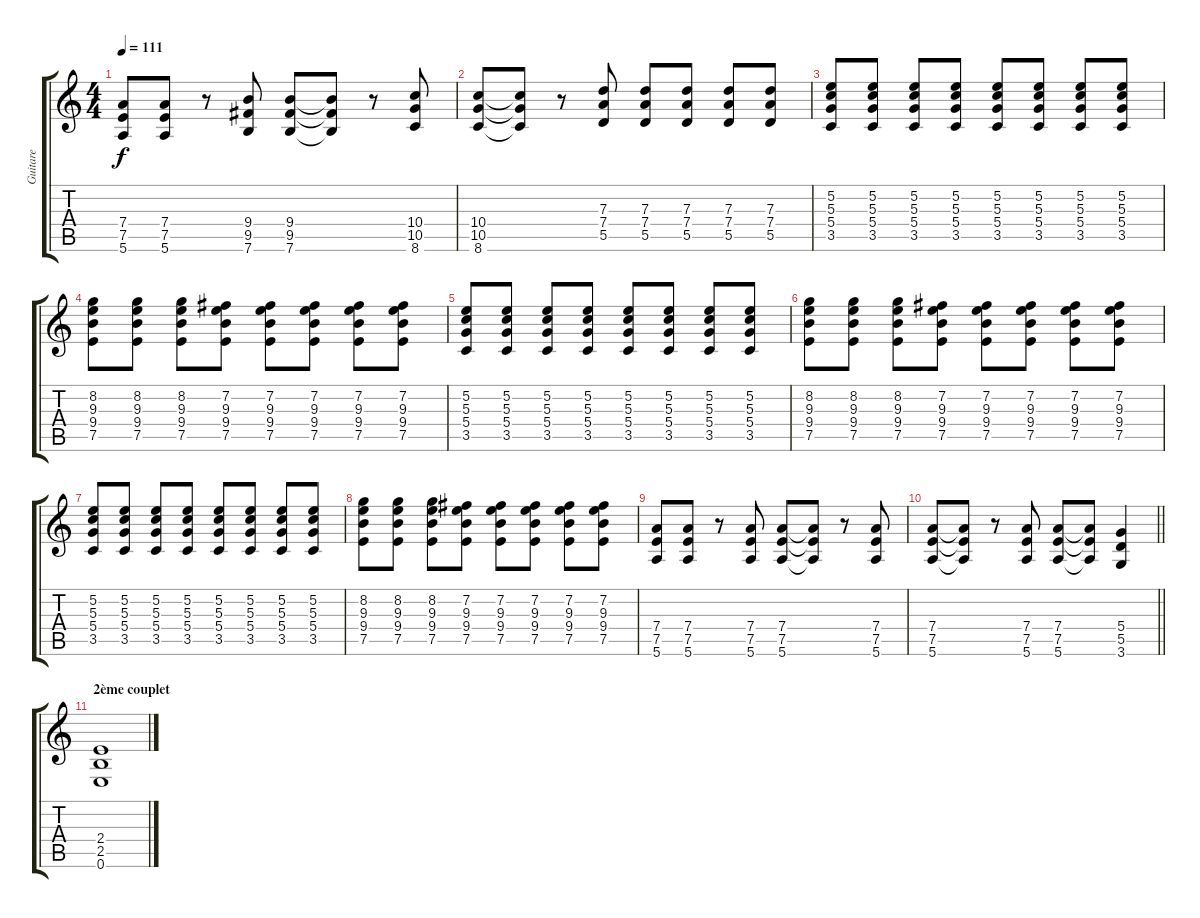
\track ("Guitare" "Guitare") {instrument distortionguitar}
\staff {score tabs}
\tuning (E4 B3 G3 D3 A2 E2) {hide}
\ts (4 4)
\tempo 111
\clef g2
\ks c
(7.4 7.5 5.6).8{dy f} (7.4 7.5 5.6).8 r.8 (9.4 9.5 7.6).8 (9.4 9.5 7.6).8 (9.4{t} 9.5{t} 7.6{t}).8 r.8 (10.4 10.5 8.6).8 |
(10.4 10.5 8.6).8 (10.4{t} 10.5{t} 8.6{t}).8 r.8 (7.3 7.4 5.5).8 (7.3 7.4 5.5).8 (7.3 7.4 5.5).8 (7.3 7.4 5.5).8 (7.3 7.4 5.5).8 |
(5.2 5.3 5.4 3.5).8 (5.2 5.3 5.4 3.5).8 (5.2 5.3 5.4 3.5).8 (5.2 5.3 5.4 3.5).8 (5.2 5.3 5.4 3.5).8 (5.2 5.3 5.4 3.5).8 (5.2 5.3 5.4 3.5).8 (5.2 5.3 5.4 3.5).8 |
(8.2 9.3 9.4 7.5).8 (8.2 9.3 9.4 7.5).8 (8.2 9.3 9.4 7.5).8 (7.2 9.3 9.4 7.5).8 (7.2 9.3 9.4 7.5).8 (7.2 9.3 9.4 7.5).8 (7.2 9.3 9.4 7.5).8 (7.2 9.3 9.4 7.5).8 |
(5.2 5.3 5.4 3.5).8 (5.2 5.3 5.4 3.5).8 (5.2 5.3 5.4 3.5).8 (5.2 5.3 5.4 3.5).8 (5.2 5.3 5.4 3.5).8 (5.2 5.3 5.4 3.5).8 (5.2 5.3 5.4 3.5).8 (5.2 5.3 5.4 3.5).8 |
(8.2 9.3 9.4 7.5).8 (8.2 9.3 9.4 7.5).8 (8.2 9.3 9.4 7.5).8 (7.2 9.3 9.4 7.5).8 (7.2 9.3 9.4 7.5).8 (7.2 9.3 9.4 7.5).8 (7.2 9.3 9.4 7.5).8 (7.2 9.3 9.4 7.5).8 |
(5.2 5.3 5.4 3.5).8 (5.2 5.3 5.4 3.5).8 (5.2 5.3 5.4 3.5).8 (5.2 5.3 5.4 3.5).8 (5.2 5.3 5.4 3.5).8 (5.2 5.3 5.4 3.5).8 (5.2 5.3 5.4 3.5).8 (5.2 5.3 5.4 3.5).8 |
(8.2 9.3 9.4 7.5).8 (8.2 9.3 9.4 7.5).8 (8.2 9.3 9.4 7.5).8 (7.2 9.3 9.4 7.5).8 (7.2 9.3 9.4 7.5).8 (7.2 9.3 9.4 7.5).8 (7.2 9.3 9.4 7.5).8 (7.2 9.3 9.4 7.5).8 |
(7.4 7.5 5.6).8 (7.4 7.5 5.6).8 r.8 (7.4 7.5 5.6).8 (7.4 7.5 5.6).8 (7.4{t} 7.5{t} 5.6{t}).8 r.8 (7.4 7.5 5.6).8 |
\barLineRight lightlight
(7.4 7.5 5.6).8 (7.4{t} 7.5{t} 5.6{t}).8 r.8 (7.4 7.5 5.6).8 (7.4 7.5 5.6).8 (7.4{t} 7.5{t} 5.6{t}).8 (5.4 5.5 3.6).4 |
\section ("" "2ème couplet")
(2.4 2.5 0.6).1{volume 5}
